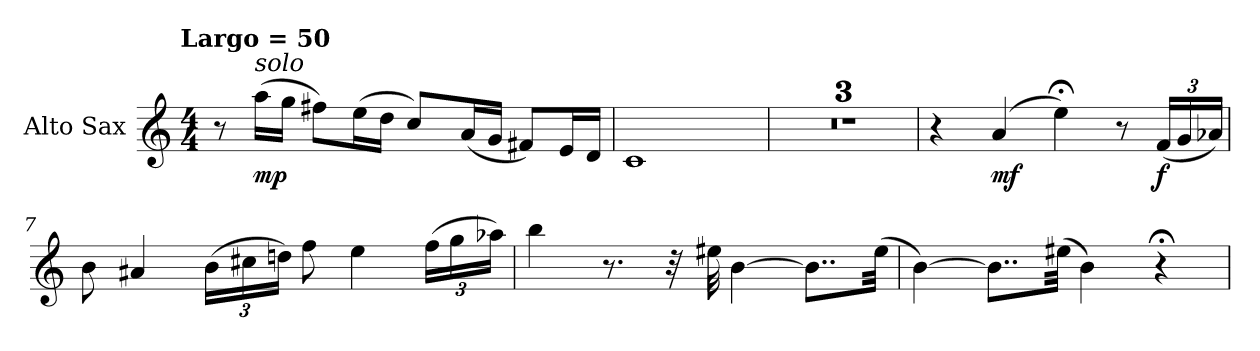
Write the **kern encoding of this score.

**kern	**dynam
*part1	*part1
*staff1	*staff1
*I"Alto Sax	*
*I'A Sax	*
*clefG2	*
*ITrd5c9	*
*k[b-e-a-]	*
!!LO:TX:omd:t=Largo  = 50
*M4/4	*
*MM50	*
=1	=1
*^	*
8r	2ryy	.
!LO:TX:a:i:t=solo	!	!
!	!	!LO:DY:b
(>16cc\LL	.	mp
16b-\JJ	.	.
8an\L)	.	.
(>16g\L	.	.
16f\JJ	.	.
8e-/L)	16ryy	.
.	4..ryy	.
(<16c/L	.	.
16B-/JJ	.	.
8An/L)	.	.
16G/L	.	.
16F/JJ	.	.
*v	*v	*
=2	=2
1E-	.
=3	=3
!	!LO:DY:b
1r	pp
=4	=4
1r	.
=5	=5
1r	.
=6	=6
4r	.
!	!LO:DY:b
(>4c/	mf
4g;<\)	.
8r	.
*Xbrackettup	*
!	!LO:DY:b
(<24A-/LL	f
24B-/	.
24c-X/JJ)	.
!!LO:LB:g=z
=7	=7
8d\	.
4c#X/	.
(>24d\LL	.
24en\	.
24fn\JJ)	.
8a-\	.
4g\	.
(>24a-\LL	.
24b-\	.
24cc-X\JJ)	.
=8	=8
4dd\	.
8.r	.
32r	.
32g#X\	.
[4d\	.
8..d\L]	.
(>32g#\Jkk	.
=9	=9
[4d\)	.
8..d\L]	.
(>32g#X\Jkk	.
4d\)	.
4r;<	.
=	=
*-	*-
